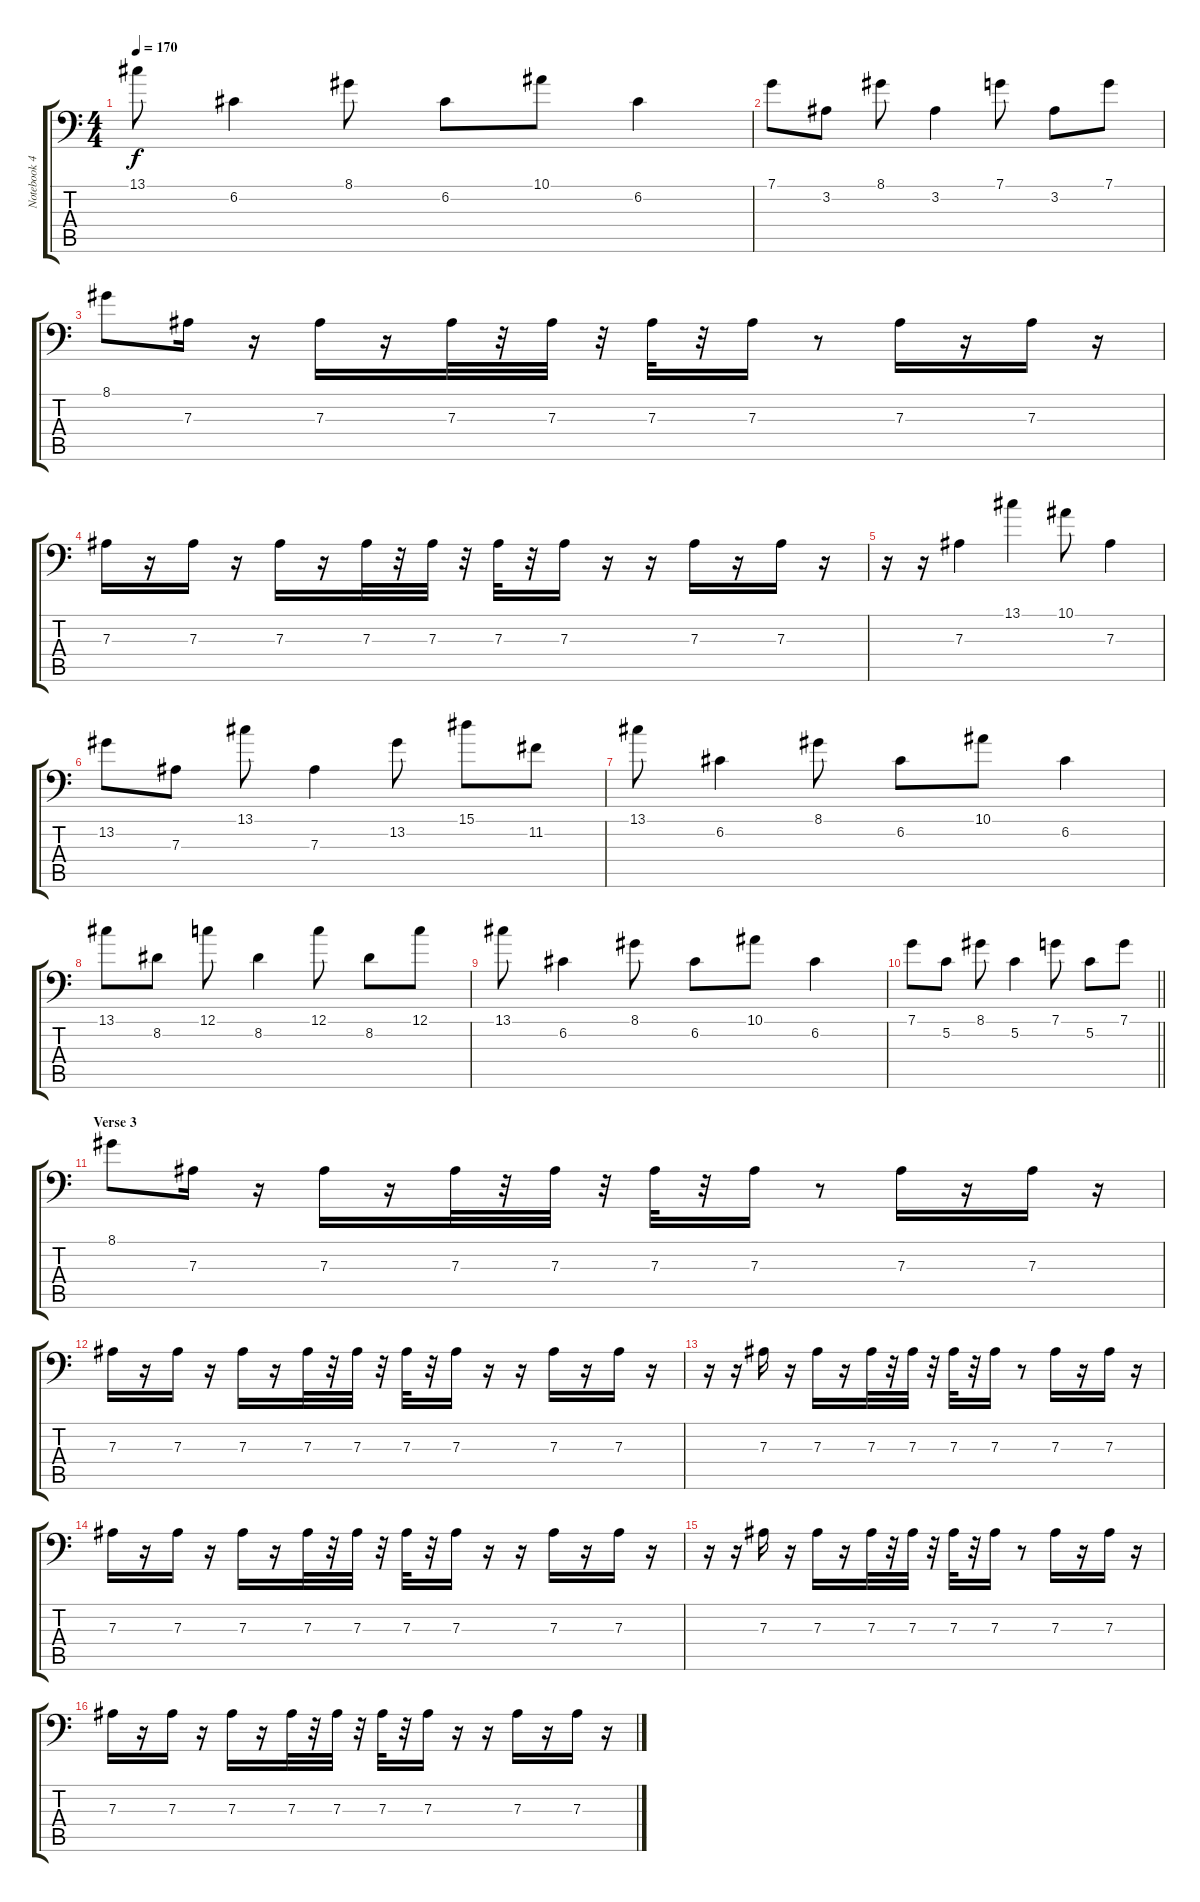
\track ("Notebook 4" "Notebook 4") {instrument lead2sawtooth}
\staff {score tabs}
\tuning (C4 G3 Eb3 Bb2 F2 Bb1) {hide}
\ts (4 4)
\tempo 170
\clef f4
\ks c
13.1.8{dy f} 6.2.4 8.1.8 6.2.8 10.1.8 6.2.4 |
7.1.8 3.2.8 8.1.8 3.2.4 7.1.8 3.2.8 7.1.8 |
8.1.8 7.3.16 r.16 7.3.16 r.16 7.3.32 r.32 7.3.32 r.32 7.3.32 r.32 7.3.16 r.8 7.3.16 r.16 7.3.16 r.16 |
7.3.16 r.16 7.3.16 r.16 7.3.16 r.16 7.3.32 r.32 7.3.32 r.32 7.3.32 r.32 7.3.16 r.16 r.16 7.3.16 r.16 7.3.16 r.16 |
r.16 r.16 7.3.4 13.1.4 10.1.8 7.3.4 |
13.2.8 7.3.8 13.1.8 7.3.4 13.2.8 15.1.8 11.2.8 |
13.1.8 6.2.4 8.1.8 6.2.8 10.1.8 6.2.4 |
13.1.8 8.2.8 12.1.8 8.2.4 12.1.8 8.2.8 12.1.8 |
13.1.8 6.2.4 8.1.8 6.2.8 10.1.8 6.2.4 |
\barLineRight lightlight
7.1.8 5.2.8 8.1.8 5.2.4 7.1.8 5.2.8 7.1.8 |
\section ("" "Verse 3")
8.1.8 7.3.16 r.16 7.3.16 r.16 7.3.32 r.32 7.3.32 r.32 7.3.32 r.32 7.3.16 r.8 7.3.16 r.16 7.3.16 r.16 |
7.3.16 r.16 7.3.16 r.16 7.3.16 r.16 7.3.32 r.32 7.3.32 r.32 7.3.32 r.32 7.3.16 r.16 r.16 7.3.16 r.16 7.3.16 r.16 |
r.16 r.16 7.3.16 r.16 7.3.16 r.16 7.3.32 r.32 7.3.32 r.32 7.3.32 r.32 7.3.16 r.8 7.3.16 r.16 7.3.16 r.16 |
7.3.16 r.16 7.3.16 r.16 7.3.16 r.16 7.3.32 r.32 7.3.32 r.32 7.3.32 r.32 7.3.16 r.16 r.16 7.3.16 r.16 7.3.16 r.16 |
r.16 r.16 7.3.16 r.16 7.3.16 r.16 7.3.32 r.32 7.3.32 r.32 7.3.32 r.32 7.3.16 r.8 7.3.16 r.16 7.3.16 r.16 |
7.3.16 r.16 7.3.16 r.16 7.3.16 r.16 7.3.32 r.32 7.3.32 r.32 7.3.32 r.32 7.3.16 r.16 r.16 7.3.16 r.16 7.3.16 r.16
